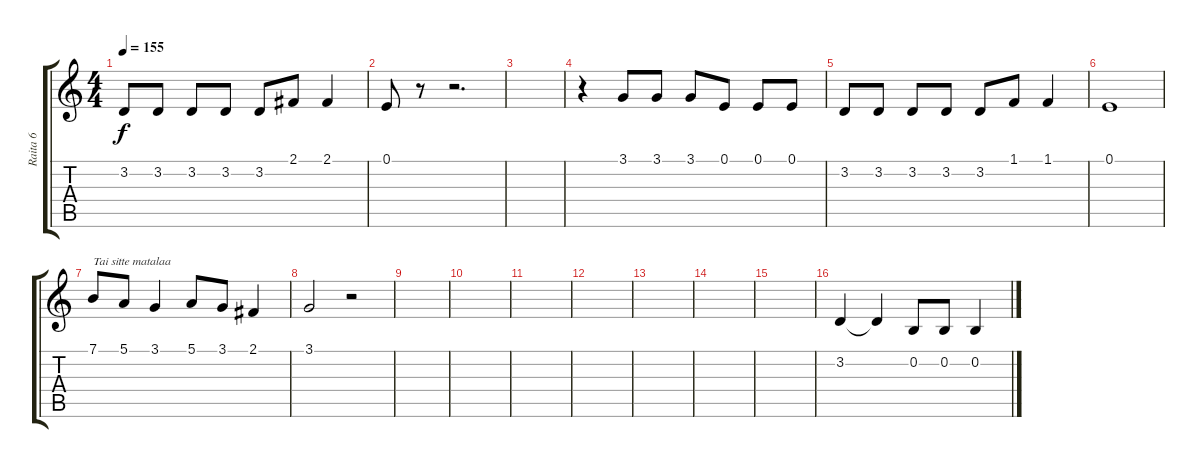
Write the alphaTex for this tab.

\track ("Raita 6" "Raita 6") {instrument violin}
\staff {score tabs}
\tuning (E4 B3 G3 D3 A2 E2) {hide}
\ts (4 4)
\tempo 155
\clef g2
\ks c
3.2.8{dy f} 3.2.8 3.2.8 3.2.8 3.2.8 2.1.8 2.1.4 |
0.1.8 r.8 r.2{d} |
|
r.4 3.1.8 3.1.8 3.1.8 0.1.8 0.1.8 0.1.8 |
3.2.8 3.2.8 3.2.8 3.2.8 3.2.8 1.1.8 1.1.4 |
0.1.1 |
7.1.8{txt "Tai sitte matalaa"} 5.1.8 3.1.4 5.1.8 3.1.8 2.1.4 |
3.1.2 r.2 |
|
|
|
|
|
|
|
3.2.4 3.2{t}.4 0.2.8 0.2.8 0.2.4
